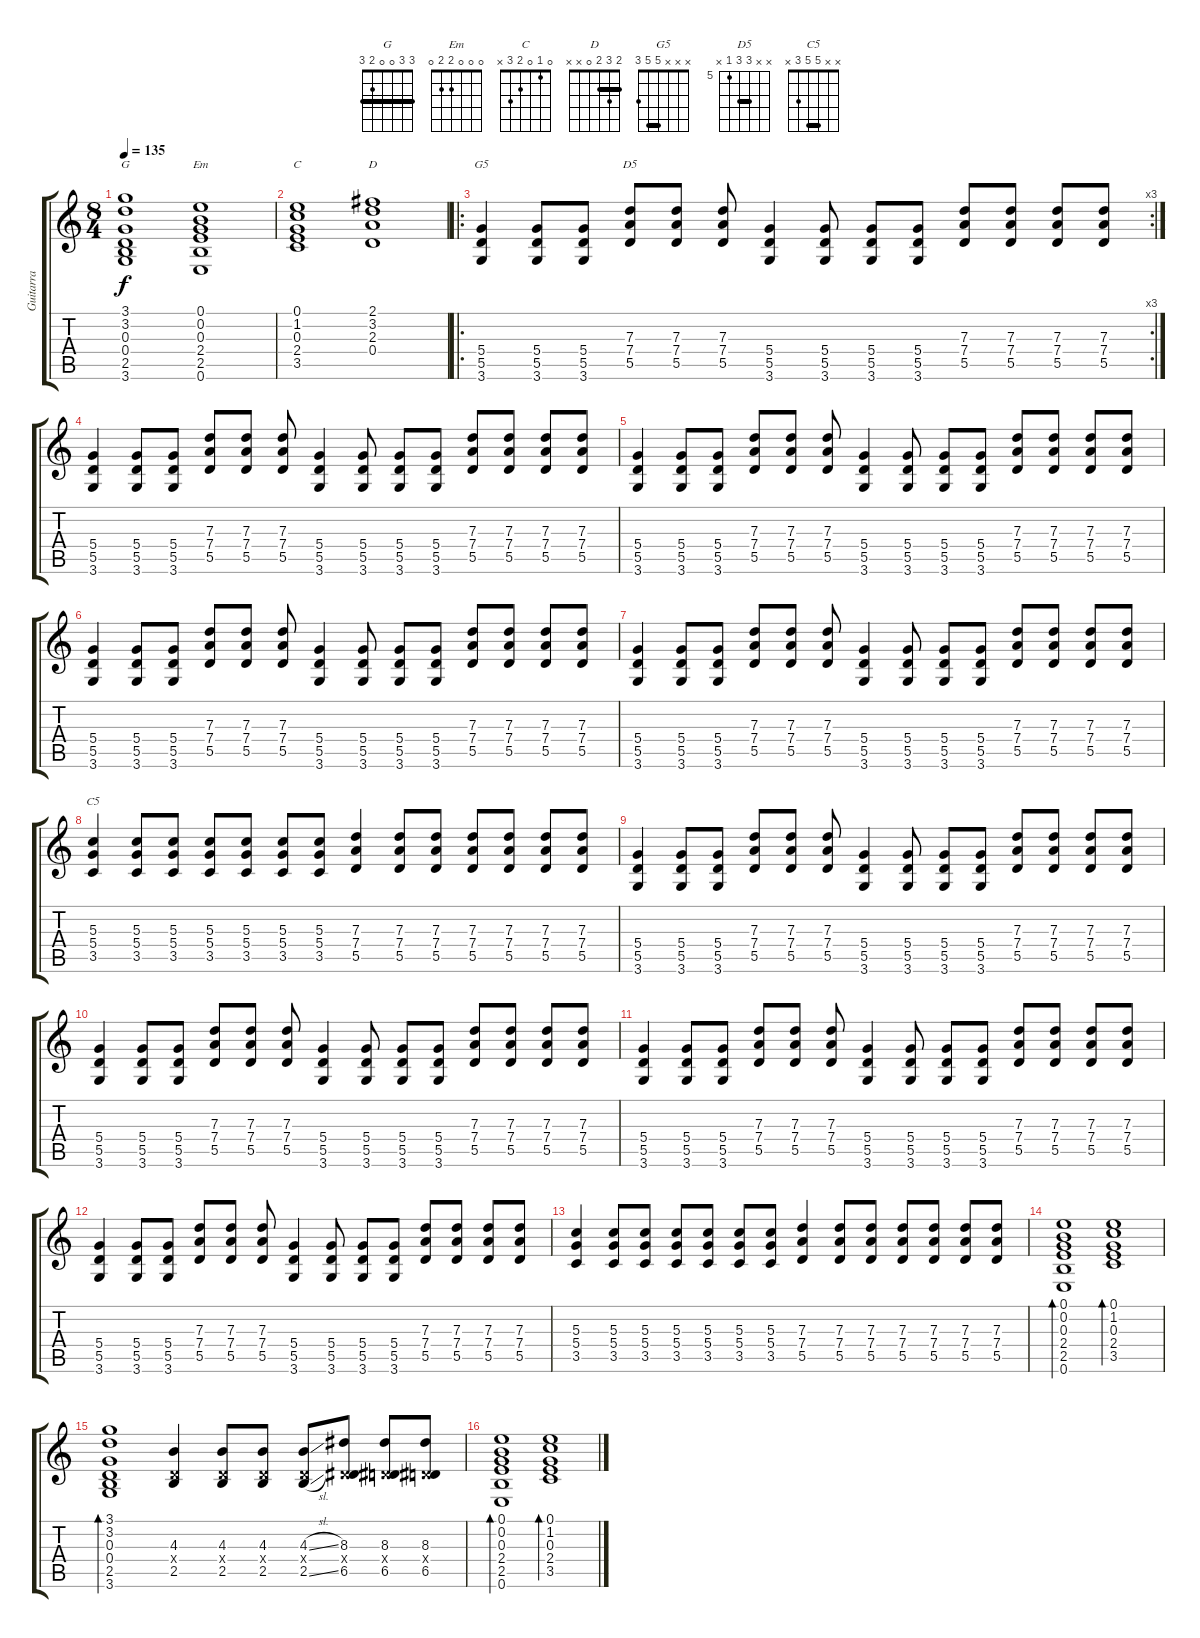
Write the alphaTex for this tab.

\track ("Guitarra" "Guitarra") {instrument distortionguitar}
\staff {score tabs}
\tuning (E4 B3 G3 D3 A2 E2) {hide}
\chord ("G" 3 3 0 0 2 3) {barre 3}
\chord ("Em" 0 0 0 2 2 0)
\chord ("C" 0 1 0 2 3 x)
\chord ("D" 2 3 2 0 x x) {barre 2}
\chord ("G5" x x x 5 5 3) {barre 5}
\chord ("D5" x x 7 7 5 x) {firstfret 5 barre 7}
\chord ("C5" x x 5 5 3 x) {barre 5}
\ts (8 4)
\tempo 135
\clef g2
\ks c
(3.1 3.2 0.3 0.4 2.5 3.6).1{ch "G" dy f} (0.1 0.2 0.3 2.4 2.5 0.6).1{ch "Em"} |
(0.1 1.2 0.3 2.4 3.5).1{ch "C"} (2.1 3.2 2.3 0.4).1{ch "D"} |
\ro
\rc 3
(5.4 5.5 3.6).4{ch "G5" volume 16} (5.4 5.5 3.6).8 (5.4 5.5 3.6).8 (7.3 7.4 5.5).8{ch "D5"} (7.3 7.4 5.5).8 (7.3 7.4 5.5).8 (5.4 5.5 3.6).4 (5.4 5.5 3.6).8 (5.4 5.5 3.6).8 (5.4 5.5 3.6).8 (7.3 7.4 5.5).8 (7.3 7.4 5.5).8 (7.3 7.4 5.5).8 (7.3 7.4 5.5).8 |
(5.4 5.5 3.6).4 (5.4 5.5 3.6).8 (5.4 5.5 3.6).8 (7.3 7.4 5.5).8 (7.3 7.4 5.5).8 (7.3 7.4 5.5).8 (5.4 5.5 3.6).4 (5.4 5.5 3.6).8 (5.4 5.5 3.6).8 (5.4 5.5 3.6).8 (7.3 7.4 5.5).8 (7.3 7.4 5.5).8 (7.3 7.4 5.5).8 (7.3 7.4 5.5).8 |
(5.4 5.5 3.6).4{volume 8} (5.4 5.5 3.6).8 (5.4 5.5 3.6).8 (7.3 7.4 5.5).8 (7.3 7.4 5.5).8 (7.3 7.4 5.5).8 (5.4 5.5 3.6).4 (5.4 5.5 3.6).8 (5.4 5.5 3.6).8 (5.4 5.5 3.6).8 (7.3 7.4 5.5).8 (7.3 7.4 5.5).8 (7.3 7.4 5.5).8 (7.3 7.4 5.5).8 |
(5.4 5.5 3.6).4 (5.4 5.5 3.6).8 (5.4 5.5 3.6).8 (7.3 7.4 5.5).8 (7.3 7.4 5.5).8 (7.3 7.4 5.5).8 (5.4 5.5 3.6).4 (5.4 5.5 3.6).8 (5.4 5.5 3.6).8 (5.4 5.5 3.6).8 (7.3 7.4 5.5).8 (7.3 7.4 5.5).8 (7.3 7.4 5.5).8 (7.3 7.4 5.5).8 |
(5.4 5.5 3.6).4 (5.4 5.5 3.6).8 (5.4 5.5 3.6).8 (7.3 7.4 5.5).8 (7.3 7.4 5.5).8 (7.3 7.4 5.5).8 (5.4 5.5 3.6).4 (5.4 5.5 3.6).8 (5.4 5.5 3.6).8 (5.4 5.5 3.6).8 (7.3 7.4 5.5).8 (7.3 7.4 5.5).8 (7.3 7.4 5.5).8 (7.3 7.4 5.5).8 |
(5.3 5.4 3.5).4{ch "C5"} (5.3 5.4 3.5).8 (5.3 5.4 3.5).8 (5.3 5.4 3.5).8 (5.3 5.4 3.5).8 (5.3 5.4 3.5).8 (5.3 5.4 3.5).8 (7.3 7.4 5.5).4 (7.3 7.4 5.5).8 (7.3 7.4 5.5).8 (7.3 7.4 5.5).8 (7.3 7.4 5.5).8 (7.3 7.4 5.5).8 (7.3 7.4 5.5).8 |
(5.4 5.5 3.6).4 (5.4 5.5 3.6).8 (5.4 5.5 3.6).8 (7.3 7.4 5.5).8 (7.3 7.4 5.5).8 (7.3 7.4 5.5).8 (5.4 5.5 3.6).4 (5.4 5.5 3.6).8 (5.4 5.5 3.6).8 (5.4 5.5 3.6).8 (7.3 7.4 5.5).8 (7.3 7.4 5.5).8 (7.3 7.4 5.5).8 (7.3 7.4 5.5).8 |
(5.4 5.5 3.6).4 (5.4 5.5 3.6).8 (5.4 5.5 3.6).8 (7.3 7.4 5.5).8 (7.3 7.4 5.5).8 (7.3 7.4 5.5).8 (5.4 5.5 3.6).4 (5.4 5.5 3.6).8 (5.4 5.5 3.6).8 (5.4 5.5 3.6).8 (7.3 7.4 5.5).8 (7.3 7.4 5.5).8 (7.3 7.4 5.5).8 (7.3 7.4 5.5).8 |
(5.4 5.5 3.6).4 (5.4 5.5 3.6).8 (5.4 5.5 3.6).8 (7.3 7.4 5.5).8 (7.3 7.4 5.5).8 (7.3 7.4 5.5).8 (5.4 5.5 3.6).4 (5.4 5.5 3.6).8 (5.4 5.5 3.6).8 (5.4 5.5 3.6).8 (7.3 7.4 5.5).8 (7.3 7.4 5.5).8 (7.3 7.4 5.5).8 (7.3 7.4 5.5).8 |
(5.4 5.5 3.6).4 (5.4 5.5 3.6).8 (5.4 5.5 3.6).8 (7.3 7.4 5.5).8 (7.3 7.4 5.5).8 (7.3 7.4 5.5).8 (5.4 5.5 3.6).4 (5.4 5.5 3.6).8 (5.4 5.5 3.6).8 (5.4 5.5 3.6).8 (7.3 7.4 5.5).8 (7.3 7.4 5.5).8 (7.3 7.4 5.5).8 (7.3 7.4 5.5).8 |
(5.3 5.4 3.5).4 (5.3 5.4 3.5).8 (5.3 5.4 3.5).8 (5.3 5.4 3.5).8 (5.3 5.4 3.5).8 (5.3 5.4 3.5).8 (5.3 5.4 3.5).8 (7.3 7.4 5.5).4 (7.3 7.4 5.5).8 (7.3 7.4 5.5).8 (7.3 7.4 5.5).8 (7.3 7.4 5.5).8 (7.3 7.4 5.5).8 (7.3 7.4 5.5).8 |
(0.1 0.2 0.3 2.4 2.5 0.6).1{bd 60} (0.1 1.2 0.3 2.4 3.5).1{bd 60} |
(3.1 3.2 0.3 0.4 2.5 3.6).1{bd 60} (4.3 0.4{x} 2.5).4 (4.3 0.4{x} 2.5).8 (4.3 0.4{x} 2.5).8 (4.3{sl} 0.4{x} 2.5{sl}).8 (8.3 0.4{x} 6.5).8 (8.3 0.4{x} 6.5).8 (8.3 0.4{x} 6.5).8 |
(0.1 0.2 0.3 2.4 2.5 0.6).1{bd 60} (0.1 1.2 0.3 2.4 3.5).1{bd 60}
